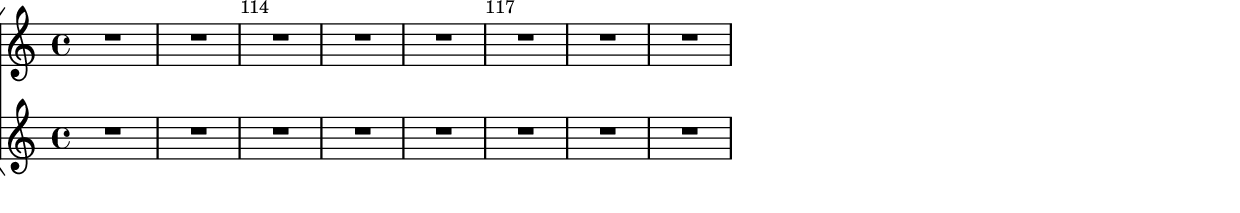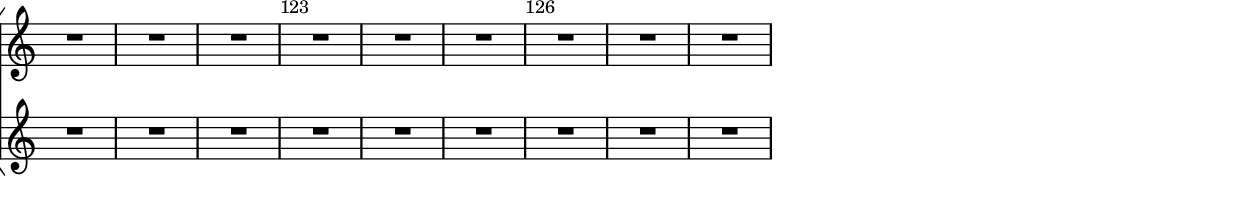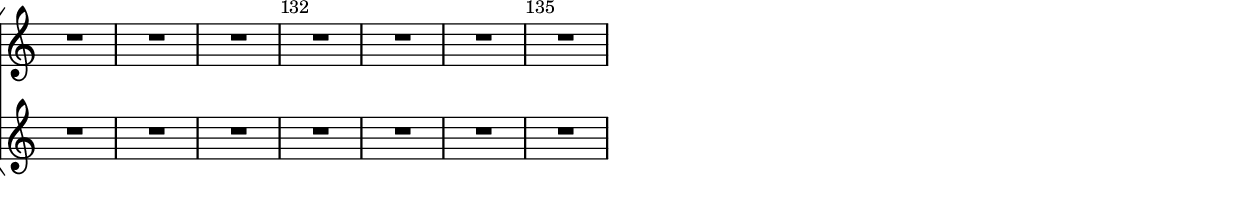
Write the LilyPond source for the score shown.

%% Generated by lilypond-book
%% Options: [exampleindent=10.16\mm,indent=0\mm,line-width=160\mm,paper-height=845.047\pt,paper-width=597.508\pt,papersize='(cons (* 597.508 pt) (* 845.047 pt))]
\include "lilypond-book-preamble.ly"


% ****************************************************************
% Start cut-&-pastable-section
% ****************************************************************

#(ly:set-option 'eps-box-padding 3.000000)



\paper {
  #(set-paper-size '(cons (* 597.508 pt) (* 845.047 pt)))
  indent = 0\mm
  line-width = 160\mm
  % offset the left padding, also add 1mm as lilypond creates cropped
  % images with a little space on the right
  line-width = #(- line-width (* mm  3.000000) (* mm 1))
}

\layout {
  
}




% ****************************************************************
% ly snippet:
% ****************************************************************
\sourcefilename "snippets/consistently-left-aligned-bar-numbers.ly"
\sourcefileline 0
%% DO NOT EDIT this file manually; it was automatically
%% generated from the LilyPond Snippet Repository
%% (http://lsr.di.unimi.it).
%%
%% Make any changes in the LSR itself, or in
%% `Documentation/snippets/new/`, then run
%% `scripts/auxiliar/makelsr.pl`.
%%
%% This file is in the public domain.

\version "2.24.0"

\header {
%% Translation of GIT committish: a8a85e19654e46d725563e6deba44083ef137a2c
  texidocja = "
小節番号が左揃えされている場合、譜のブラケットと重なってしまうかもしれません。@c
このスニペットは、改行後の小節番号のみ右揃えのままにすることでそれを@c
解決しています。
"
  doctitleja = "小節番号を衝突を避けながら左揃えする"

%% Translation of GIT committish: 41a008e75e2fe29536406cdf0d71c32a4606f2b8
  texidocfr = "
L'alignement des numéros de mesure par la gauche peut générer des
problèmes de chevauchement, notamment avec les crochets de regroupement
de portées.

L'exemple ci-dessous offre une solution en alignant par la droite le
numéro de la mesure suivant un saut de ligne.
"

  doctitlefr = "Adaptation de l'alignement des numéros de mesure"

%% Translation of GIT committish: 8ffecf6be17c6ec2ff87cf31873121a8cce29b09
  texidoces = "
Cuando se alinean los números de compás, pueden aparecer problemas de
superposición con los corchetes de sistema.  Este fragmento de código
lo resuelve dejando alineados a la derecha los números de compás
después de un salto de línea.

"
  doctitlees = "Números de compás alineados a la izquierda de forma consistente"

%% Translation of GIT committish: 8ffecf6be17c6ec2ff87cf31873121a8cce29b09
  texidocca = "
Quan s'alinien els números de compàs, poden aparèixer problemes de
superposició amb les claus de sistema.  Aquest fragment de codi ho
resoleu deixant alineats a la dreta els números de compàs després
d'un salt de línia.

"
  doctitleca = "Números de compàs alineats a l'esquerra de forma consistent"


  lsrtags = "rhythms"

  texidoc = "
When left-aligning bar numbers, overlapping problems may occur with
staff brackets.

The snippet solves this by keeping the first bar number right-aligned
that follows a line break.
"

  doctitle = "Consistently left-aligned bar numbers"
} % begin verbatim


consistentlyLeftAlignedBarNumbers = {
  \override Score.BarNumber.break-visibility = #end-of-line-invisible
  \override Score.BarNumber.self-alignment-X =
    #(lambda (grob)
       (let ((break-dir (ly:item-break-dir grob)))
         (if (= break-dir RIGHT) RIGHT LEFT)))
}

\new ChoirStaff <<
  \new Staff {
    \relative c' {
      \set Score.barNumberVisibility = #(every-nth-bar-number-visible 3)
      \bar ""
      \consistentlyLeftAlignedBarNumbers

      \set Score.currentBarNumber = #112
      \repeat unfold 8 { R1 }
      \break
      \repeat unfold 9 { R1 }
      \break
      \repeat unfold 7 { R1 }
    }
  }
  \new Staff {
    \relative c' {
      \repeat unfold 24 { R1 }
    }
  }
>>

\layout {
  indent = #0
  ragged-right = ##t
  ragged-last = ##t
}

\paper { tagline = ##f }



% ****************************************************************
% end ly snippet
% ****************************************************************
